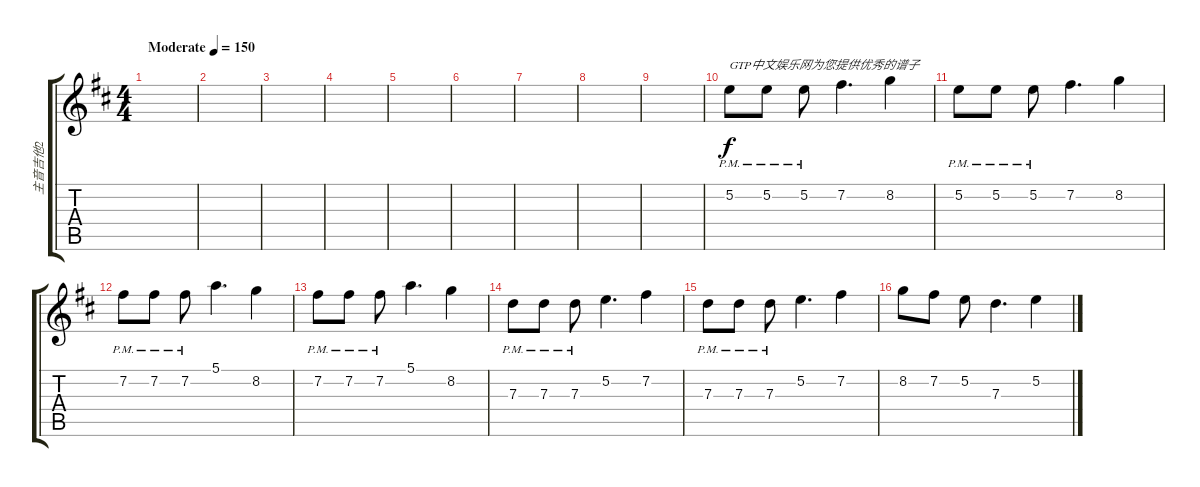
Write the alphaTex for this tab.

\track ("主音吉他2" "主音吉他2") {instrument distortionguitar}
\staff {score tabs}
\tuning (E4 B3 G3 D3 A2 E2) {hide}
\ts (4 4)
\tempo (150 "Moderate")
\clef g2
\ks bminor
|
|
|
|
|
|
|
|
|
5.2{pm}.8{txt "GTP中文娱乐网为您提供优秀的谱子"} 5.2{pm}.8 5.2{pm}.8 7.2.4{d} 8.2.4 |
5.2{pm}.8 5.2{pm}.8 5.2{pm}.8 7.2.4{d} 8.2.4 |
7.2{pm}.8 7.2{pm}.8 7.2{pm}.8 5.1.4{d} 8.2.4 |
7.2{pm}.8 7.2{pm}.8 7.2{pm}.8 5.1.4{d} 8.2.4 |
7.3{pm}.8 7.3{pm}.8 7.3{pm}.8 5.2.4{d} 7.2.4 |
7.3{pm}.8 7.3{pm}.8 7.3{pm}.8 5.2.4{d} 7.2.4 |
8.2.8 7.2.8 5.2.8 7.3.4{d} 5.2.4
